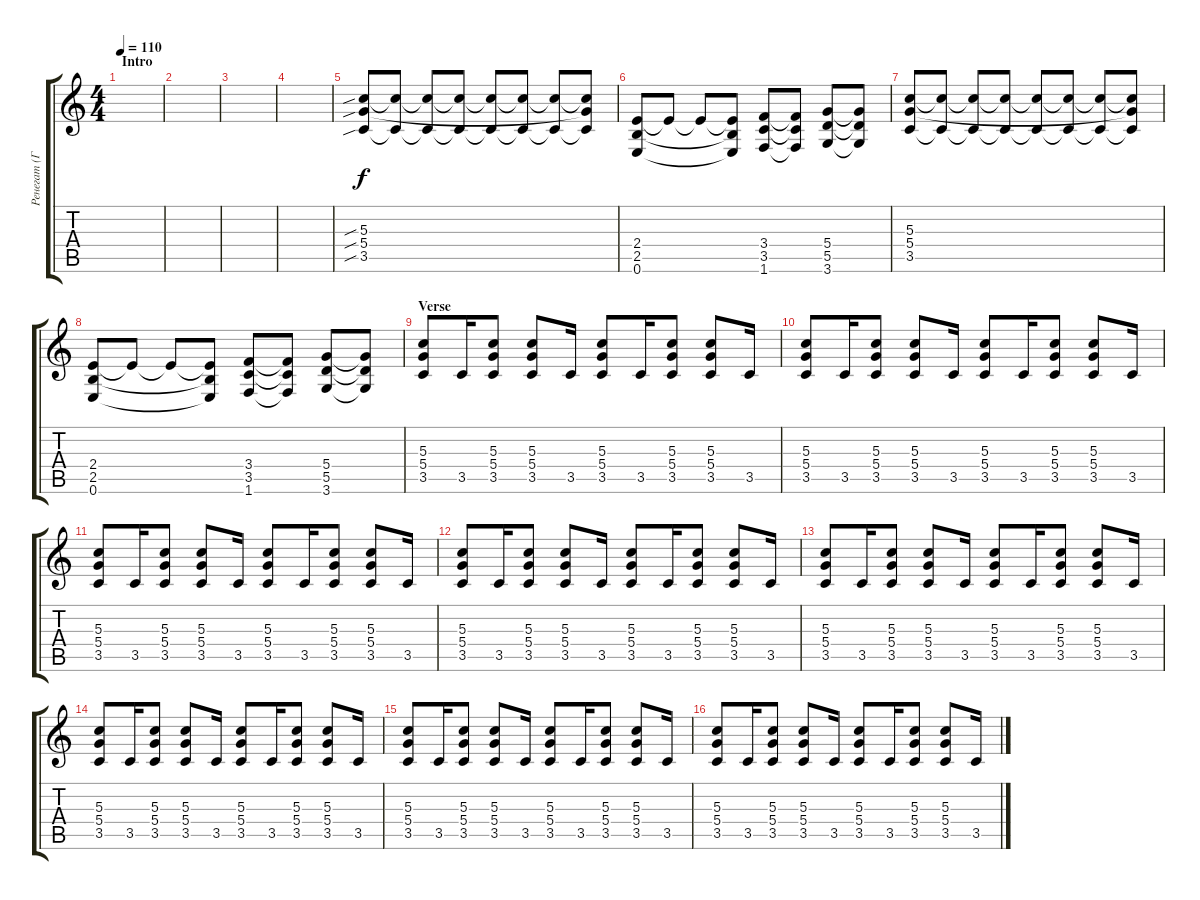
\track ("Ренегат (Гитара №3)" "Ренегат (Г") {instrument distortionguitar}
\staff {score tabs}
\tuning (E4 B3 G3 D3 A2 E2) {hide}
\ts (4 4)
\section ("" "Intro")
\tempo 110
\clef g2
\ks c
|
|
|
|
(5.3{sib} 5.4{sib} 3.5{sib}).8 (5.3{t} 3.5{t}).8 (5.3{t} 3.5{t}).8 (5.3{t} 3.5{t}).8 (5.3{t} 3.5{t}).8 (5.3{t} 3.5{t}).8 (5.3{t} 3.5{t}).8 (5.3{t} 5.4{t} 3.5{t}).8 |
(2.4 2.5 0.6).8 2.4{t}.8 2.4{t}.8 (2.4{t} 2.5{t} 0.6{t}).8 (3.4 3.5 1.6).8 (3.4{t} 3.5{t} 1.6{t}).8 (5.4 5.5 3.6).8 (5.4{t} 5.5{t} 3.6{t}).8 |
(5.3 5.4 3.5).8 (5.3{t} 3.5{t}).8 (5.3{t} 3.5{t}).8 (5.3{t} 3.5{t}).8 (5.3{t} 3.5{t}).8 (5.3{t} 3.5{t}).8 (5.3{t} 3.5{t}).8 (5.3{t} 5.4{t} 3.5{t}).8 |
(2.4 2.5 0.6).8 2.4{t}.8 2.4{t}.8 (2.4{t} 2.5{t} 0.6{t}).8 (3.4 3.5 1.6).8 (3.4{t} 3.5{t} 1.6{t}).8 (5.4 5.5 3.6).8 (5.4{t} 5.5{t} 3.6{t}).8 |
\section ("" "Verse")
(5.3 5.4 3.5).8{volume 8 balance 2} 3.5.16 (5.3 5.4 3.5).8 (5.3 5.4 3.5).8 3.5.16 (5.3 5.4 3.5).8 3.5.16 (5.3 5.4 3.5).8 (5.3 5.4 3.5).8 3.5.16 |
(5.3 5.4 3.5).8{volume 8 balance 2} 3.5.16 (5.3 5.4 3.5).8 (5.3 5.4 3.5).8 3.5.16 (5.3 5.4 3.5).8 3.5.16 (5.3 5.4 3.5).8 (5.3 5.4 3.5).8 3.5.16 |
(5.3 5.4 3.5).8{volume 8 balance 2} 3.5.16 (5.3 5.4 3.5).8 (5.3 5.4 3.5).8 3.5.16 (5.3 5.4 3.5).8 3.5.16 (5.3 5.4 3.5).8 (5.3 5.4 3.5).8 3.5.16 |
(5.3 5.4 3.5).8{volume 8 balance 2} 3.5.16 (5.3 5.4 3.5).8 (5.3 5.4 3.5).8 3.5.16 (5.3 5.4 3.5).8 3.5.16 (5.3 5.4 3.5).8 (5.3 5.4 3.5).8 3.5.16 |
(5.3 5.4 3.5).8{volume 8 balance 2} 3.5.16 (5.3 5.4 3.5).8 (5.3 5.4 3.5).8 3.5.16 (5.3 5.4 3.5).8 3.5.16 (5.3 5.4 3.5).8 (5.3 5.4 3.5).8 3.5.16 |
(5.3 5.4 3.5).8{volume 8 balance 2} 3.5.16 (5.3 5.4 3.5).8 (5.3 5.4 3.5).8 3.5.16 (5.3 5.4 3.5).8 3.5.16 (5.3 5.4 3.5).8 (5.3 5.4 3.5).8 3.5.16 |
(5.3 5.4 3.5).8{volume 8 balance 2} 3.5.16 (5.3 5.4 3.5).8 (5.3 5.4 3.5).8 3.5.16 (5.3 5.4 3.5).8 3.5.16 (5.3 5.4 3.5).8 (5.3 5.4 3.5).8 3.5.16 |
(5.3 5.4 3.5).8{volume 8 balance 2} 3.5.16 (5.3 5.4 3.5).8 (5.3 5.4 3.5).8 3.5.16 (5.3 5.4 3.5).8 3.5.16 (5.3 5.4 3.5).8 (5.3 5.4 3.5).8 3.5.16
